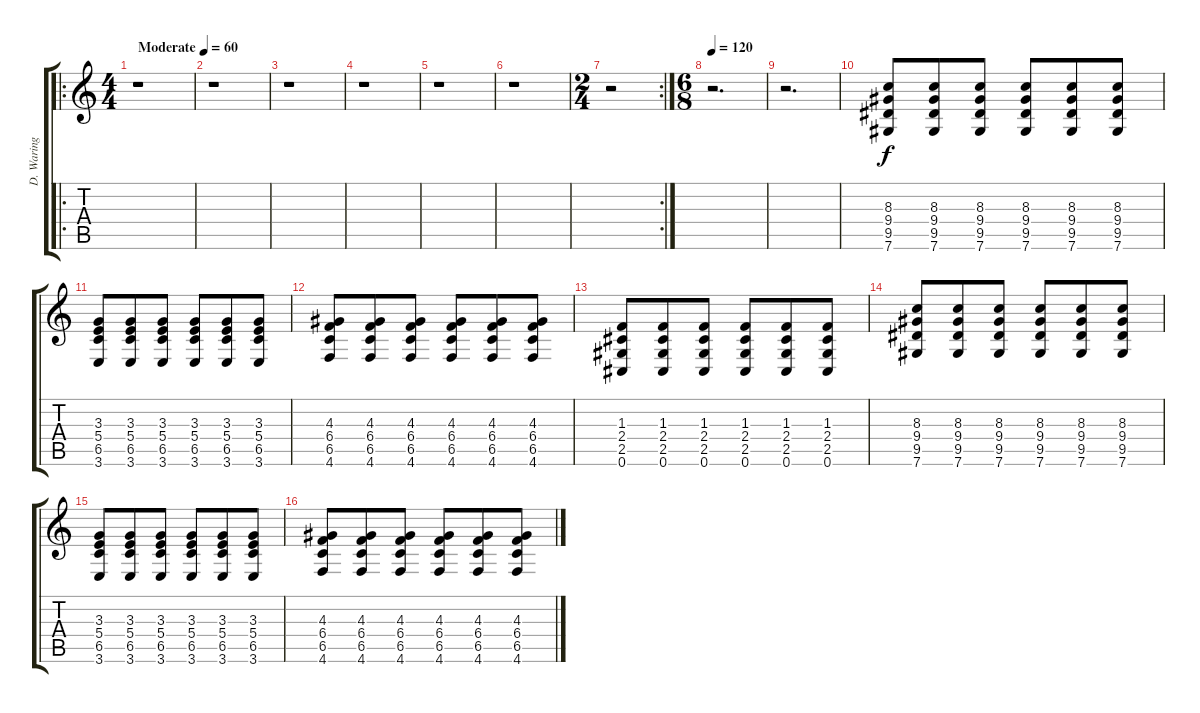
\track ("D. Waring Gtr." "D. Waring ") {instrument distortionguitar}
\staff {score tabs}
\tuning (Db4 Ab3 E3 B2 Gb2 Db2) {hide}
\ro
\ts (4 4)
\tempo (60 "Moderate")
\clef g2
\ks c
r.1{dy f instrument distortionguitar} |
r.1 |
r.1 |
r.1 |
r.1 |
r.1 |
\rc 2
\ts (2 4)
r.2 |
\ts (6 8)
\tempo 120
r.2{d} |
r.2{d} |
(8.3 9.4 9.5 7.6).8 (8.3 9.4 9.5 7.6).8 (8.3 9.4 9.5 7.6).8 (8.3 9.4 9.5 7.6).8 (8.3 9.4 9.5 7.6).8 (8.3 9.4 9.5 7.6).8 |
(3.3 5.4 6.5 3.6).8 (3.3 5.4 6.5 3.6).8 (3.3 5.4 6.5 3.6).8 (3.3 5.4 6.5 3.6).8 (3.3 5.4 6.5 3.6).8 (3.3 5.4 6.5 3.6).8 |
(4.3 6.4 6.5 4.6).8 (4.3 6.4 6.5 4.6).8 (4.3 6.4 6.5 4.6).8 (4.3 6.4 6.5 4.6).8 (4.3 6.4 6.5 4.6).8 (4.3 6.4 6.5 4.6).8 |
(1.3 2.4 2.5 0.6).8 (1.3 2.4 2.5 0.6).8 (1.3 2.4 2.5 0.6).8 (1.3 2.4 2.5 0.6).8 (1.3 2.4 2.5 0.6).8 (1.3 2.4 2.5 0.6).8 |
(8.3 9.4 9.5 7.6).8 (8.3 9.4 9.5 7.6).8 (8.3 9.4 9.5 7.6).8 (8.3 9.4 9.5 7.6).8 (8.3 9.4 9.5 7.6).8 (8.3 9.4 9.5 7.6).8 |
(3.3 5.4 6.5 3.6).8 (3.3 5.4 6.5 3.6).8 (3.3 5.4 6.5 3.6).8 (3.3 5.4 6.5 3.6).8 (3.3 5.4 6.5 3.6).8 (3.3 5.4 6.5 3.6).8 |
(4.3 6.4 6.5 4.6).8 (4.3 6.4 6.5 4.6).8 (4.3 6.4 6.5 4.6).8 (4.3 6.4 6.5 4.6).8 (4.3 6.4 6.5 4.6).8 (4.3 6.4 6.5 4.6).8
